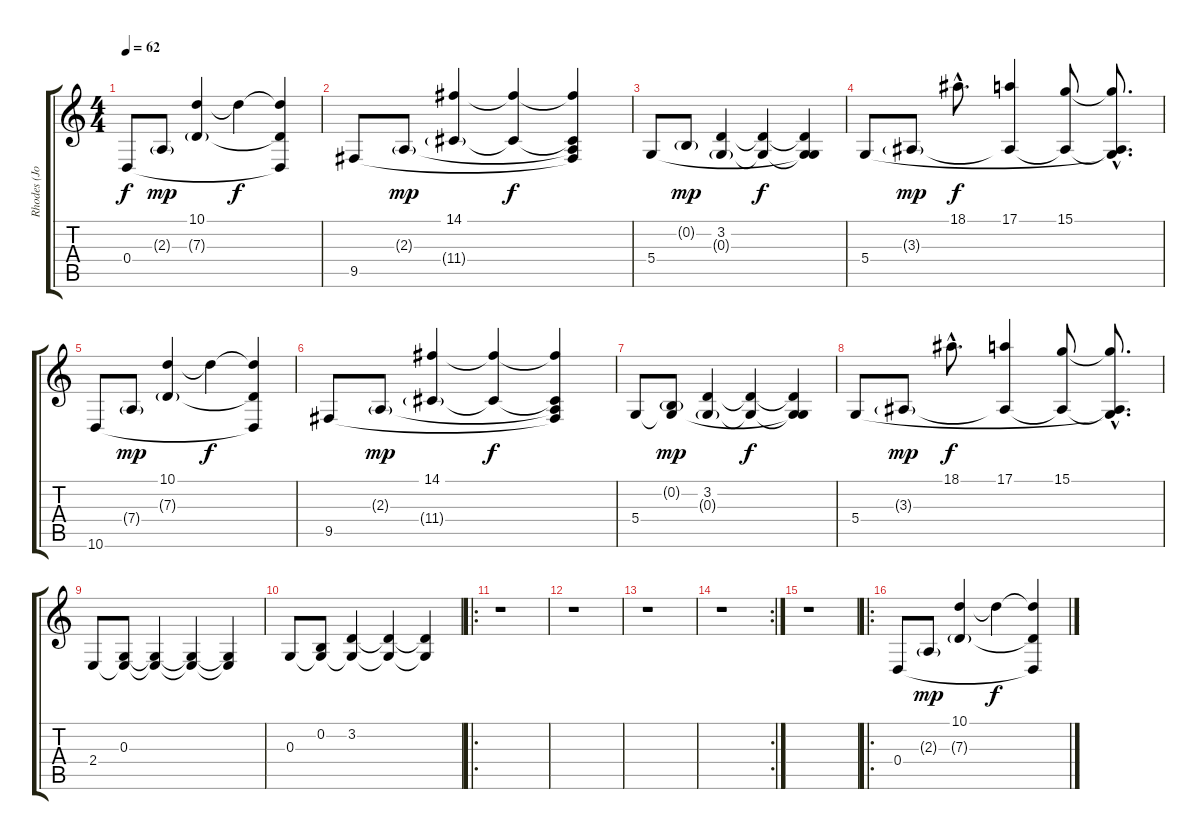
\track ("Rhodes (Joe)" "Rhodes (Jo") {instrument electricpiano1}
\staff {score tabs}
\tuning (E4 B3 G3 D3 A2 E2) {hide}
\ts (4 4)
\tempo 62
\clef g2
\ks c
0.4.8{dy f instrument electricpiano1} 2.3{g}.8{dy mp} (10.1 7.3{g}).4 10.1{t}.4{dy f} (10.1{t} 7.3{t} 0.4{t}).4 |
9.5.8 2.3{g}.8{dy mp} (14.1 11.4{g}).4 (14.1{t} 11.4{t}).4{dy f} (14.1{t} 2.3{t} 11.4{t} 9.5{t}).4 |
5.4.8 0.2{g}.8{dy mp} (3.2 0.3{g}).4 (3.2{t} 0.3{t}).4{dy f} (3.2{t} 0.3{t} 5.4{t}).4 |
5.4.8 3.3{g}.8{dy mp} 18.1{hac}.8{d dy f} (17.1 3.3{t}).4 (15.1 3.3{t}).8 (15.1{hac t} 3.3{hac t} 5.4{hac t}).8{d} |
10.6.8 7.4{g}.8{dy mp} (10.1 7.3{g}).4 10.1{t}.4{dy f} (10.1{t} 7.3{t} 10.6{t}).4 |
9.5.8 2.3{g}.8{dy mp} (14.1 11.4{g}).4 (14.1{t} 11.4{t}).4{dy f} (14.1{t} 2.3{t} 11.4{t} 9.5{t}).4 |
5.4.8 (0.2{g} 5.4{t}).8{dy mp} (3.2 0.3{g}).4 (3.2{t} 0.3{t}).4{dy f} (3.2{t} 0.3{t} 5.4{t}).4 |
5.4.8 3.3{g}.8{dy mp} 18.1{hac}.8{d dy f} (17.1 3.3{t}).4 (15.1 3.3{t}).8 (15.1{hac t} 3.3{hac t} 5.4{hac t}).8{d} |
2.4.8 (0.3 2.4{t}).8 (0.3{t} 2.4{t}).4 (0.3{t} 2.4{t}).4 (0.3{t} 2.4{t}).4 |
0.3.8 (0.2 0.3{t}).8 (3.2 0.3{t}).4 (3.2{t} 0.3{t}).4 (3.2{t} 0.3{t}).4 |
\ro
r.1 |
r.1 |
r.1 |
\rc 2
r.1 |
r.1 |
\ro
0.4.8 2.3{g}.8{dy mp} (10.1 7.3{g}).4 10.1{t}.4{dy f} (10.1{t} 7.3{t} 0.4{t}).4
